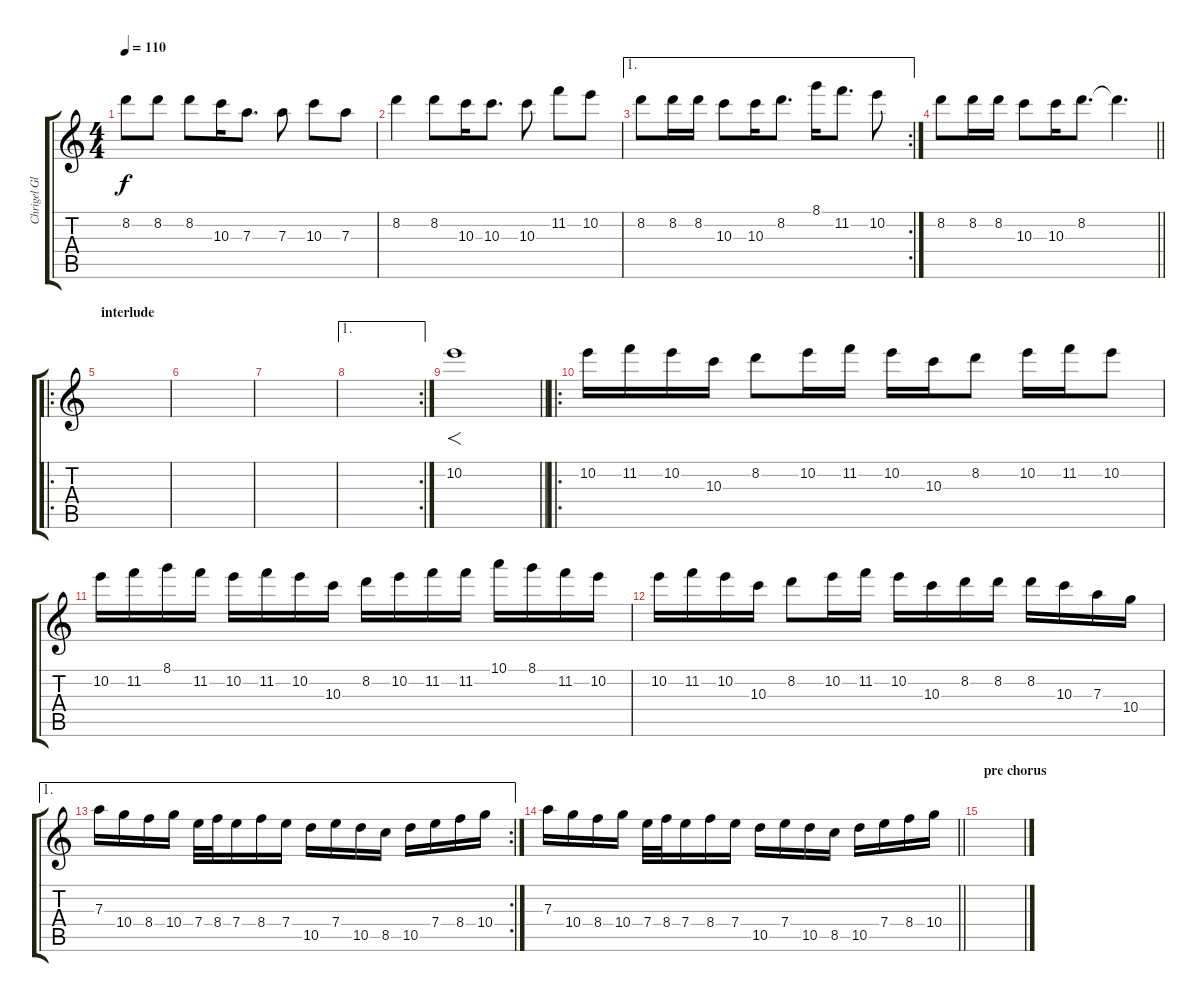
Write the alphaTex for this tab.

\track ("Chrigel Glanzmann" "Chrigel Gl") {instrument piccolo}
\staff {score tabs}
\tuning (B5 Gb5 D5 A4 E4 B3) {hide}
\ts (4 4)
\tempo 110
\clef g2
\ks c
8.2.8{dy f} 8.2.8 8.2.8 10.3.16 7.3.8{d} 7.3.8 10.3.8 7.3.8 |
8.2.4 8.2.8 10.3.16 10.3.8{d} 10.3.8 11.2.8 10.2.8 |
\ae 1
\rc 2
8.2.8 8.2.16 8.2.16 10.3.8 10.3.16 8.2.8{d} 8.1.16 11.2.8{d} 10.2.8 |
\barLineRight lightlight
8.2.8 8.2.16 8.2.16 10.3.8 10.3.16 8.2.8{d} 8.2{t}.4{d} |
\ro
\section ("" "interlude")
|
|
|
\ae 1
\rc 2
|
\barLineRight lightlight
10.2.1{f} |
\ro
\section ("" "")
10.2.16 11.2.16 10.2.16 10.3.16 8.2.8 10.2.16 11.2.16 10.2.16 10.3.16 8.2.8 10.2.16 11.2.16 10.2.8 |
10.2.16 11.2.16 8.1.16 11.2.16 10.2.16 11.2.16 10.2.16 10.3.16 8.2.16 10.2.16 11.2.16 11.2.16 10.1.16 8.1.16 11.2.16 10.2.16 |
10.2.16 11.2.16 10.2.16 10.3.16 8.2.8 10.2.16 11.2.16 10.2.16 10.3.16 8.2.16 8.2.16 8.2.16 10.3.16 7.3.16 10.4.16 |
\ae 1
\rc 2
7.3.16 10.4.16 8.4.16 10.4.16 7.4.32 8.4.32 7.4.16 8.4.16 7.4.16 10.5.16 7.4.16 10.5.16 8.5.16 10.5.16 7.4.16 8.4.16 10.4.16 |
\barLineRight lightlight
7.3.16 10.4.16 8.4.16 10.4.16 7.4.32 8.4.32 7.4.16 8.4.16 7.4.16 10.5.16 7.4.16 10.5.16 8.5.16 10.5.16 7.4.16 8.4.16 10.4.16 |
\section ("" "pre chorus")
